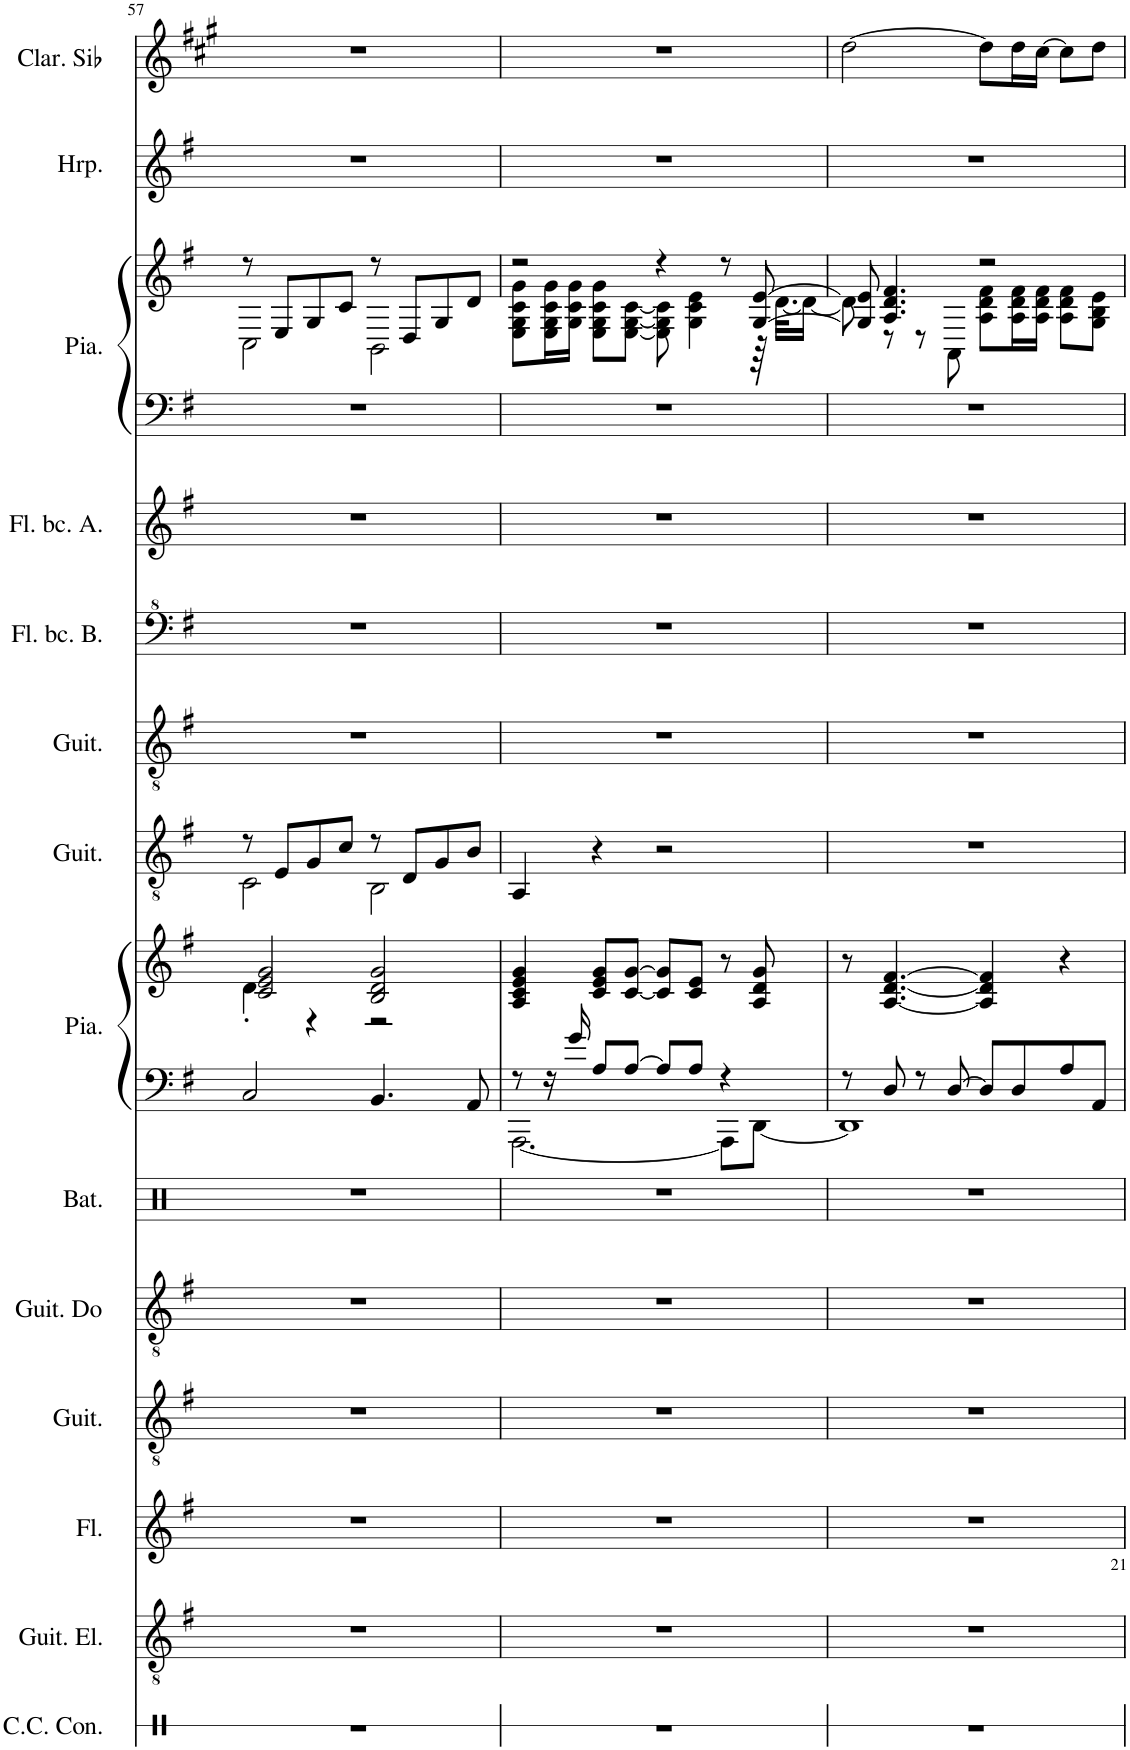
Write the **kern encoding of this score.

**kern	**kern	**kern	**kern	**kern	**kern	**kern	**kern	**kern	**kern	**kern	**kern	**kern	**kern	**kern	**kern
*part14	*part13	*part12	*part11	*part10	*part9	*part8	*part8	*part7	*part6	*part5	*part4	*part3	*part3	*part2	*part1
*staff16	*staff15	*staff14	*staff13	*staff12	*staff11	*staff10	*staff9	*staff8	*staff7	*staff6	*staff5	*staff4	*staff3	*staff2	*staff1
*I"Caisse claire de concert, Guitar Fret Noise	*I"Guitare électrique, Distortion Guitar	*I"Flûte	*I"Guitare acoustique, Acoustic Guitar (steel)	*I"Guitare Contra, Electric Guitar (muted)	*I"Batterie, Drums	*I"Piano	*	*I"Guitare acoustique, Acoustic Guitar (steel)	*I"Guitare acoustique, Electric Guitar (muted)	*I"Flûte à bec Basse, Recorder	*I"Flûte à bec Alto, Recorder	*I"Piano	*	*I"Harpe	*I"Clarinette en Sib
*I'C.C. Con.	*I'Guit. El.	*I'Fl.	*I'Guit.	*	*I'Bat.	*I'Pia.	*	*I'Guit.	*I'Guit.	*I'Fl. bc. B.	*I'Fl. bc. A.	*I'Pia.	*	*I'Hrp.	*I'Clar. Sib
!!LO:PB:g=z
*clefX	*clefGv2	*clefG2	*clefGv2	*clefGv2	*clefX	*clefG2	*clefG2	*clefGv2	*clefGv2	*clefF^4	*clefG2	*clefF4	*clefG2	*clefG2	*clefG2
*	*	*	*	*	*	*	*	*	*	*	*	*	*	*	*Trd1c2
*k[f#]	*k[f#]	*k[f#]	*k[f#]	*k[f#]	*k[]	*k[f#]	*k[f#]	*k[f#]	*k[f#]	*k[f#]	*k[f#]	*k[f#]	*k[f#]	*k[f#]	*k[f#c#g#]
*M4/4	*M4/4	*M4/4	*M4/4	*M4/4	*M4/4	*M4/4	*M4/4	*M4/4	*M4/4	*M4/4	*M4/4	*M4/4	*M4/4	*M4/4	*M4/4
=57	=57	=57	=57	=57	=57	=57	=57	=57	=57	=57	=57	=57	=57	=57	=57
*	*	*	*	*	*	*	*^	*^	*	*	*	*	*^	*	*
1r	1r	1r	1r	1r	1r	2C/	2c/ 2e/ 2g/	4d'\	8r	2C\	1r	1r	1r	1r	8r	2C\	1r	1r
.	.	.	.	.	.	.	.	.	8E/L	.	.	.	.	.	8E/L	.	.	.
.	.	.	.	.	.	.	.	4r	8G/	.	.	.	.	.	8G/	.	.	.
.	.	.	.	.	.	.	.	.	8c/J	.	.	.	.	.	8c/J	.	.	.
.	.	.	.	.	.	4.BB/	2B/ 2d/ 2g/	2r	8r	2BB\	.	.	.	.	8r	2BB\	.	.
.	.	.	.	.	.	.	.	.	8D/L	.	.	.	.	.	8D/L	.	.	.
.	.	.	.	.	.	.	.	.	8G/	.	.	.	.	.	8G/	.	.	.
.	.	.	.	.	.	8AA/	.	.	8B/J	.	.	.	.	.	8d/J	.	.	.
*	*	*	*	*	*	*	*v	*v	*	*	*	*	*	*	*	*	*	*
*	*	*	*	*	*	*	*	*v	*v	*	*	*	*	*	*	*	*
=58	=58	=58	=58	=58	=58	=58	=58	=58	=58	=58	=58	=58	=58	=58	=58	=58
*	*	*	*	*	*	*^	*	*	*	*	*	*	*	*	*	*
1r	1r	1r	1r	1r	1r	8r	[2.AAA\	4A/ 4c/ 4e/ 4g/	4AA/	1r	1r	1r	1r	2r	8E\ 8G\ 8c\ 8g\L	1r	1r
.	.	.	.	.	.	16r	.	.	.	.	.	.	.	.	16E\ 16G\ 16c\ 16g\L	.	.
.	.	.	.	.	.	16g/	.	.	.	.	.	.	.	.	16G\ 16c\ 16g\JJ	.	.
.	.	.	.	.	.	8A/L	.	8c/ 8e/ 8g/L	4r	.	.	.	.	.	8E\ 8G\ 8c\ 8g\L	.	.
.	.	.	.	.	.	[8A/J	.	[8c/ [8g/J	.	.	.	.	.	.	[8E\ [8G\ [8c\J	.	.
.	.	.	.	.	.	8A/L]	.	8c/] 8g/]L	2r	.	.	.	.	4r	8E\] 8G\] 8c\]	.	.
.	.	.	.	.	.	8A/J	.	8c/ 8e/J	.	.	.	.	.	.	4G\ 4c\ 4e\	.	.
.	.	.	.	.	.	4r	8AAA\L]	8r	.	.	.	.	.	8r	.	.	.
.	.	.	.	.	.	.	[8DD\J	8A/ 8d/ 8g/	.	.	.	.	.	[8G/ [8e/	64r	.	.
.	.	.	.	.	.	.	.	.	.	.	.	.	.	.	[32.d\KLL	.	.
.	.	.	.	.	.	.	.	.	.	.	.	.	.	.	16d\JJ_	.	.
=59	=59	=59	=59	=59	=59	=59	=59	=59	=59	=59	=59	=59	=59	=59	=59	=59	=59
1r	1r	1r	1r	1r	1r	8r	1DD]	8r	1r	1r	1r	1r	1r	8G/] 8e/]	8d\]	1r	[2dd\
.	.	.	.	.	.	8D/	.	[4.A/ [4.d/ [4.f#/	.	.	.	.	.	4.A/ 4.d/ 4.f#/	8r	.	.
.	.	.	.	.	.	8r	.	.	.	.	.	.	.	.	8r	.	.
.	.	.	.	.	.	[8D/	.	.	.	.	.	.	.	.	8AA\	.	.
.	.	.	.	.	.	8D/L]	.	4A/] 4d/] 4f#/]	.	.	.	.	.	2r	8A\ 8d\ 8f#\L	.	8dd\L]
.	.	.	.	.	.	8D/	.	.	.	.	.	.	.	.	16A\ 16d\ 16f#\L	.	16dd\L
.	.	.	.	.	.	.	.	.	.	.	.	.	.	.	16A\ 16d\ 16f#\JJ	.	[16cc#\JJ
.	.	.	.	.	.	8A/	.	4r	.	.	.	.	.	.	8A\ 8d\ 8f#\L	.	8cc#\L]
.	.	.	.	.	.	8AA/J	.	.	.	.	.	.	.	.	8G\ 8B\ 8e\J	.	8dd\J
*	*	*	*	*	*	*v	*v	*	*	*	*	*	*	*v	*v	*	*
=	=	=	=	=	=	=	=	=	=	=	=	=	=	=	=
*-	*-	*-	*-	*-	*-	*-	*-	*-	*-	*-	*-	*-	*-	*-	*-
